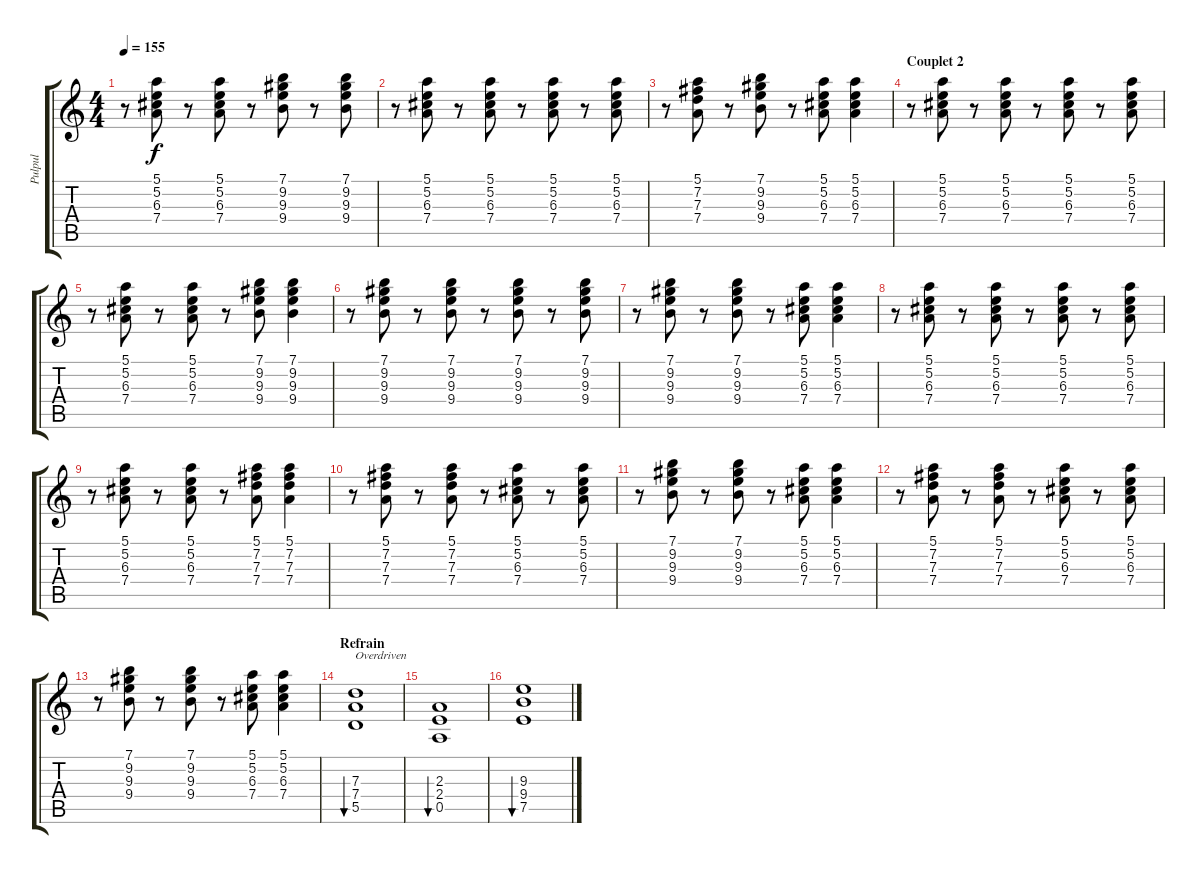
\track ("Pulpul" "Pulpul") {instrument electricguitarclean}
\staff {score tabs}
\tuning (E4 B3 G3 D3 A2 E2) {hide}
\ts (4 4)
\tempo 155
\clef g2
\ks c
r.8{dy f} (5.1 5.2 6.3 7.4).8 r.8 (5.1 5.2 6.3 7.4).8 r.8 (7.1 9.2 9.3 9.4).8 r.8 (7.1 9.2 9.3 9.4).8 |
r.8 (5.1 5.2 6.3 7.4).8 r.8 (5.1 5.2 6.3 7.4).8 r.8 (5.1 5.2 6.3 7.4).8 r.8 (5.1 5.2 6.3 7.4).8 |
r.8 (5.1 7.2 7.3 7.4).8 r.8 (7.1 9.2 9.3 9.4).8 r.8 (5.1 5.2 6.3 7.4).8 (5.1 5.2 6.3 7.4).4 |
\section ("" "Couplet 2")
r.8 (5.1 5.2 6.3 7.4).8 r.8 (5.1 5.2 6.3 7.4).8 r.8 (5.1 5.2 6.3 7.4).8 r.8 (5.1 5.2 6.3 7.4).8 |
r.8 (5.1 5.2 6.3 7.4).8 r.8 (5.1 5.2 6.3 7.4).8 r.8 (7.1 9.2 9.3 9.4).8 (7.1 9.2 9.3 9.4).4 |
r.8 (7.1 9.2 9.3 9.4).8 r.8 (7.1 9.2 9.3 9.4).8 r.8 (7.1 9.2 9.3 9.4).8 r.8 (7.1 9.2 9.3 9.4).8 |
r.8 (7.1 9.2 9.3 9.4).8 r.8 (7.1 9.2 9.3 9.4).8 r.8 (5.1 5.2 6.3 7.4).8 (5.1 5.2 6.3 7.4).4 |
r.8 (5.1 5.2 6.3 7.4).8 r.8 (5.1 5.2 6.3 7.4).8 r.8 (5.1 5.2 6.3 7.4).8 r.8 (5.1 5.2 6.3 7.4).8 |
r.8 (5.1 5.2 6.3 7.4).8 r.8 (5.1 5.2 6.3 7.4).8 r.8 (5.1 7.2 7.3 7.4).8 (5.1 7.2 7.3 7.4).4 |
r.8 (5.1 7.2 7.3 7.4).8 r.8 (5.1 7.2 7.3 7.4).8 r.8 (5.1 5.2 6.3 7.4).8 r.8 (5.1 5.2 6.3 7.4).8 |
r.8 (7.1 9.2 9.3 9.4).8 r.8 (7.1 9.2 9.3 9.4).8 r.8 (5.1 5.2 6.3 7.4).8 (5.1 5.2 6.3 7.4).4 |
r.8 (5.1 7.2 7.3 7.4).8 r.8 (5.1 7.2 7.3 7.4).8 r.8 (5.1 5.2 6.3 7.4).8 r.8 (5.1 5.2 6.3 7.4).8 |
r.8 (7.1 9.2 9.3 9.4).8 r.8 (7.1 9.2 9.3 9.4).8 r.8 (5.1 5.2 6.3 7.4).8 (5.1 5.2 6.3 7.4).4 |
\section ("" "Refrain")
(7.3 7.4 5.5).1{bu 60 txt "Overdriven" volume 11 instrument overdrivenguitar} |
(2.3 2.4 0.5).1{bu 60} |
(9.3 9.4 7.5).1{bu 60}
